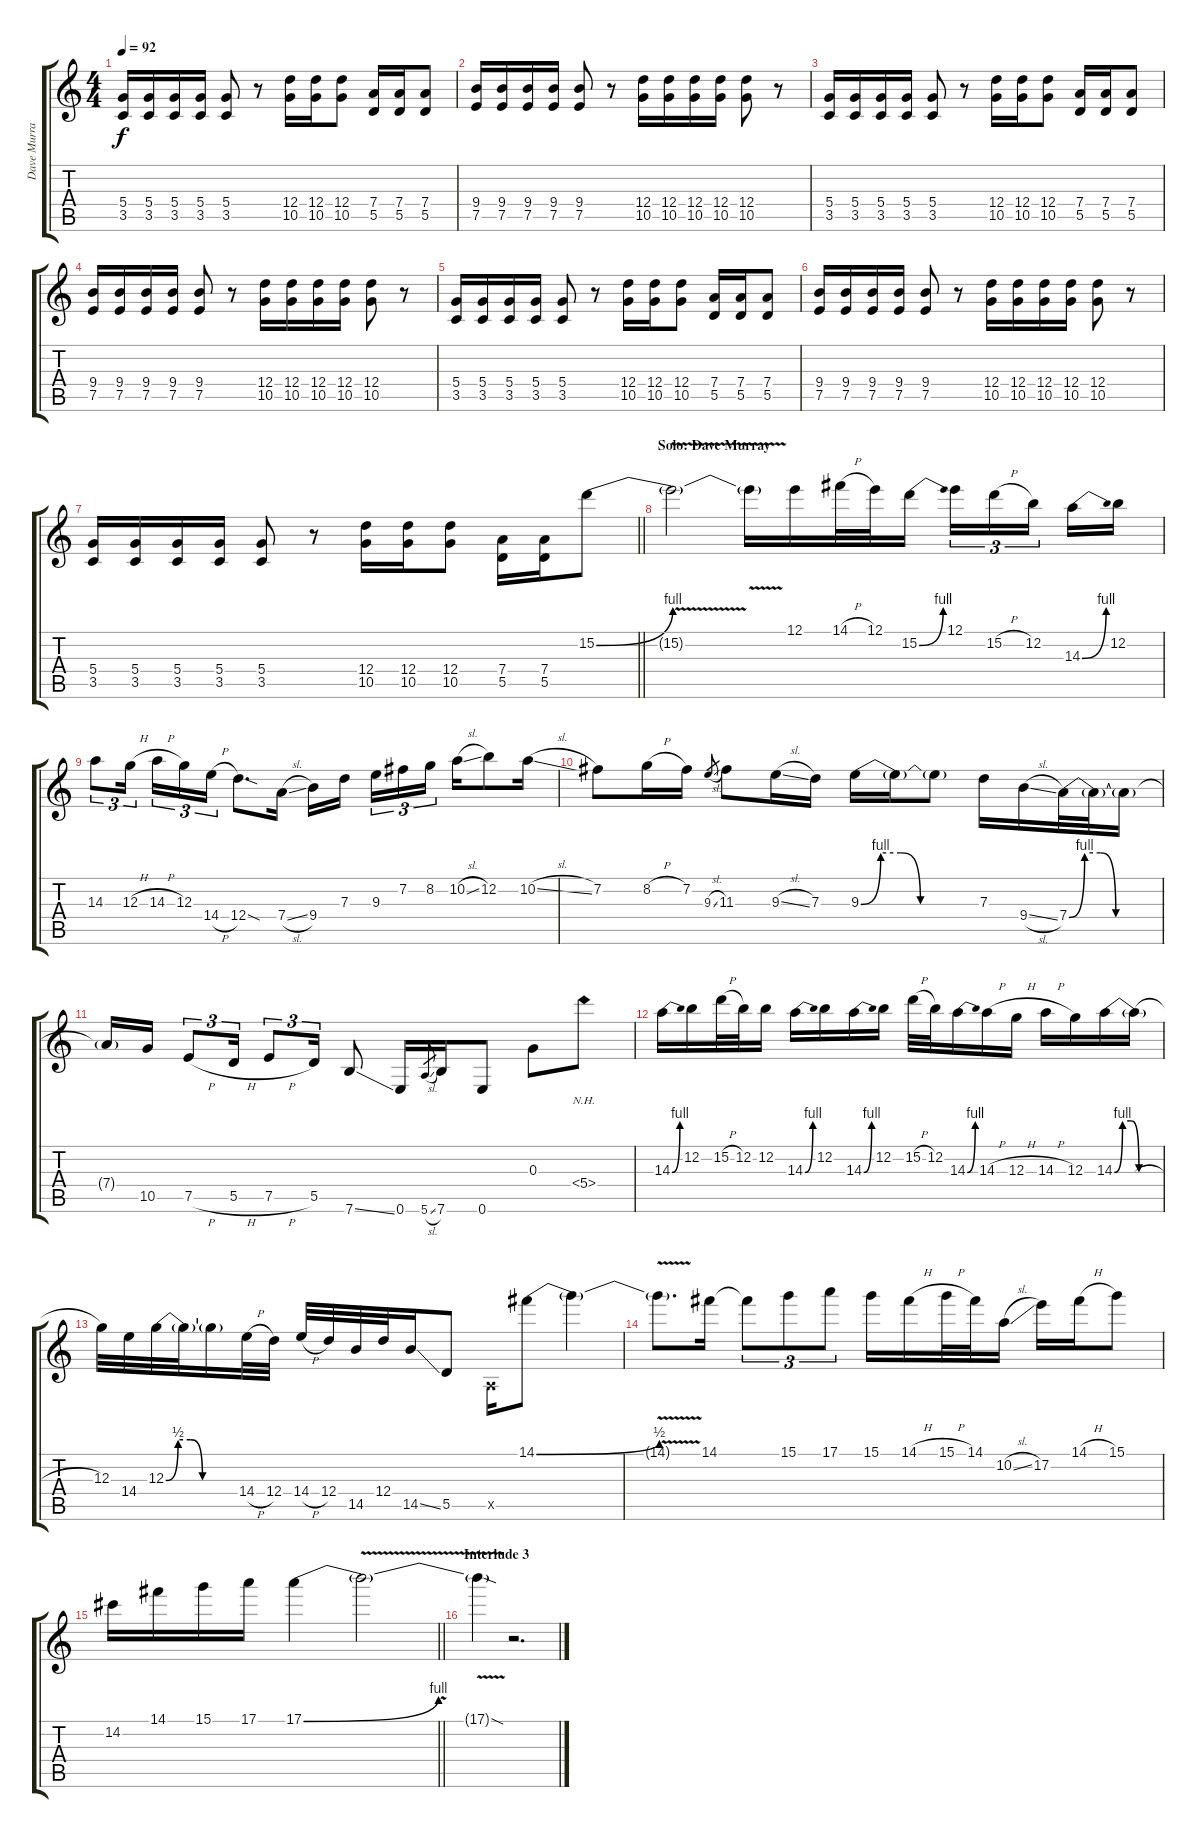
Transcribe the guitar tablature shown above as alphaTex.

\track ("Dave Murray" "Dave Murra") {instrument overdrivenguitar}
\staff {score tabs}
\tuning (E4 B3 G3 D3 A2 E2) {hide}
\ts (4 4)
\tempo 92
\clef g2
\ks c
(5.4 3.5).16{dy f} (5.4 3.5).16 (5.4 3.5).16 (5.4 3.5).16 (5.4 3.5).8 r.8 (12.4 10.5).16 (12.4 10.5).16 (12.4 10.5).8 (7.4 5.5).16 (7.4 5.5).16 (7.4 5.5).8 |
(9.4 7.5).16 (9.4 7.5).16 (9.4 7.5).16 (9.4 7.5).16 (9.4 7.5).8 r.8 (12.4 10.5).16 (12.4 10.5).16 (12.4 10.5).16 (12.4 10.5).16 (12.4 10.5).8 r.8 |
(5.4 3.5).16 (5.4 3.5).16 (5.4 3.5).16 (5.4 3.5).16 (5.4 3.5).8 r.8 (12.4 10.5).16 (12.4 10.5).16 (12.4 10.5).8 (7.4 5.5).16 (7.4 5.5).16 (7.4 5.5).8 |
(9.4 7.5).16 (9.4 7.5).16 (9.4 7.5).16 (9.4 7.5).16 (9.4 7.5).8 r.8 (12.4 10.5).16 (12.4 10.5).16 (12.4 10.5).16 (12.4 10.5).16 (12.4 10.5).8 r.8 |
(5.4 3.5).16 (5.4 3.5).16 (5.4 3.5).16 (5.4 3.5).16 (5.4 3.5).8 r.8 (12.4 10.5).16 (12.4 10.5).16 (12.4 10.5).8 (7.4 5.5).16 (7.4 5.5).16 (7.4 5.5).8 |
(9.4 7.5).16 (9.4 7.5).16 (9.4 7.5).16 (9.4 7.5).16 (9.4 7.5).8 r.8 (12.4 10.5).16 (12.4 10.5).16 (12.4 10.5).16 (12.4 10.5).16 (12.4 10.5).8 r.8 |
\barLineRight lightlight
(5.4 3.5).16 (5.4 3.5).16 (5.4 3.5).16 (5.4 3.5).16 (5.4 3.5).8 r.8 (12.4 10.5).16 (12.4 10.5).16 (12.4 10.5).8 (7.4 5.5).16 (7.4 5.5).16 15.2{be (bend 0 0 60 4)}.8{volume 16 balance 4 instrument overdrivenguitar} |
\section ("" "Solo: Dave Murray")
15.2{v t}.2 15.2{t}.16 12.1.16 14.1{h}.32 12.1.32 15.2{be (bend 0 0 60 4)}.16 12.1.16{tu (3 2)} 15.2{h}.16{tu (3 2)} 12.2.16{tu (3 2) beam splitsecondary} 14.3{be (bend 0 0 60 4)}.16 12.2.16 |
14.3.8{tu (3 2)} 12.3{h}.16{tu (3 2) beam splitsecondary} 14.3{h}.16{tu (3 2)} 12.3.16{tu (3 2)} 14.4{h}.16{tu (3 2)} 12.4{sod}.8{d} 7.4{sl}.16 9.4.16 7.3.16{beam splitsecondary} 9.3.16{tu (3 2)} 7.2.16{tu (3 2)} 8.2.16{tu (3 2)} 10.2{sl}.16 12.2.8 10.2{sl}.16 |
7.2.8 8.2{h}.16 7.2.16 9.3{sl}.8{gr} 11.3.8 9.3{sl}.16 7.3.16 9.3{be (custom 0 0 10 4 20 4 30 0 60 0)}.16 9.3{t}.16 9.3{t}.8 7.3.16 9.4{sl}.16 7.4{be (custom 0 0 10 4 20 4 30 0 60 0)}.32 7.4{t}.32 7.4{t}.16 |
7.4{t}.16 10.5.16 7.5{h}.8{tu (3 2)} 5.5{h}.16{tu (3 2)} 7.5{h}.8{tu (3 2)} 5.5.16{tu (3 2)} 7.6{ss}.8 0.6.16 5.6{sl}.8{gr} 7.6.16 0.6.8 0.3.8 5.4{nh}.8 |
14.3{be (bend 0 0 60 4)}.16 12.2.16 15.2{h}.32 12.2.32 12.2.16 14.3{be (bend 0 0 60 4)}.16 12.2.16 14.3{be (bend 0 0 60 4)}.16 12.2.16 15.2{h}.32 12.2.32 14.3{be (bend 0 0 60 4)}.16 14.3{h}.16 12.3{h}.16 14.3{h}.16 12.3.16 14.3{be (custom 0 0 10 4 20 4 30 0 60 0)}.16 14.3{h t}.16 |
12.3.32 14.4.32 12.3{be (custom 0 0 10 2 20 2 30 0 60 0)}.32 12.3{t}.32 12.3{t}.16 14.4{h}.32 12.4.32 14.4{h}.32 12.4.32 14.5.32 12.4.32 14.5{ss}.16 5.5.8 0.5{x}.16 14.1{be (bend 0 0 60 2)}.8 14.1{t}.4 |
14.1{v t}.8{d} 14.1.16 14.1{t}.8{tu (3 2)} 15.1.8{tu (3 2)} 17.1.8{tu (3 2)} 15.1.16 14.1{h}.16 15.1{h}.32 14.1.32 10.2{sl}.16 17.2.16 14.1{h}.16 15.1.8 |
\barLineRight lightlight
14.2.16 14.1.16 15.1.16 17.1.16 17.1{be (bend 0 0 60 4)}.4 17.1{v t}.2 |
\section ("" "Interlude 3")
17.1{sod t}.4 r.2{d}
